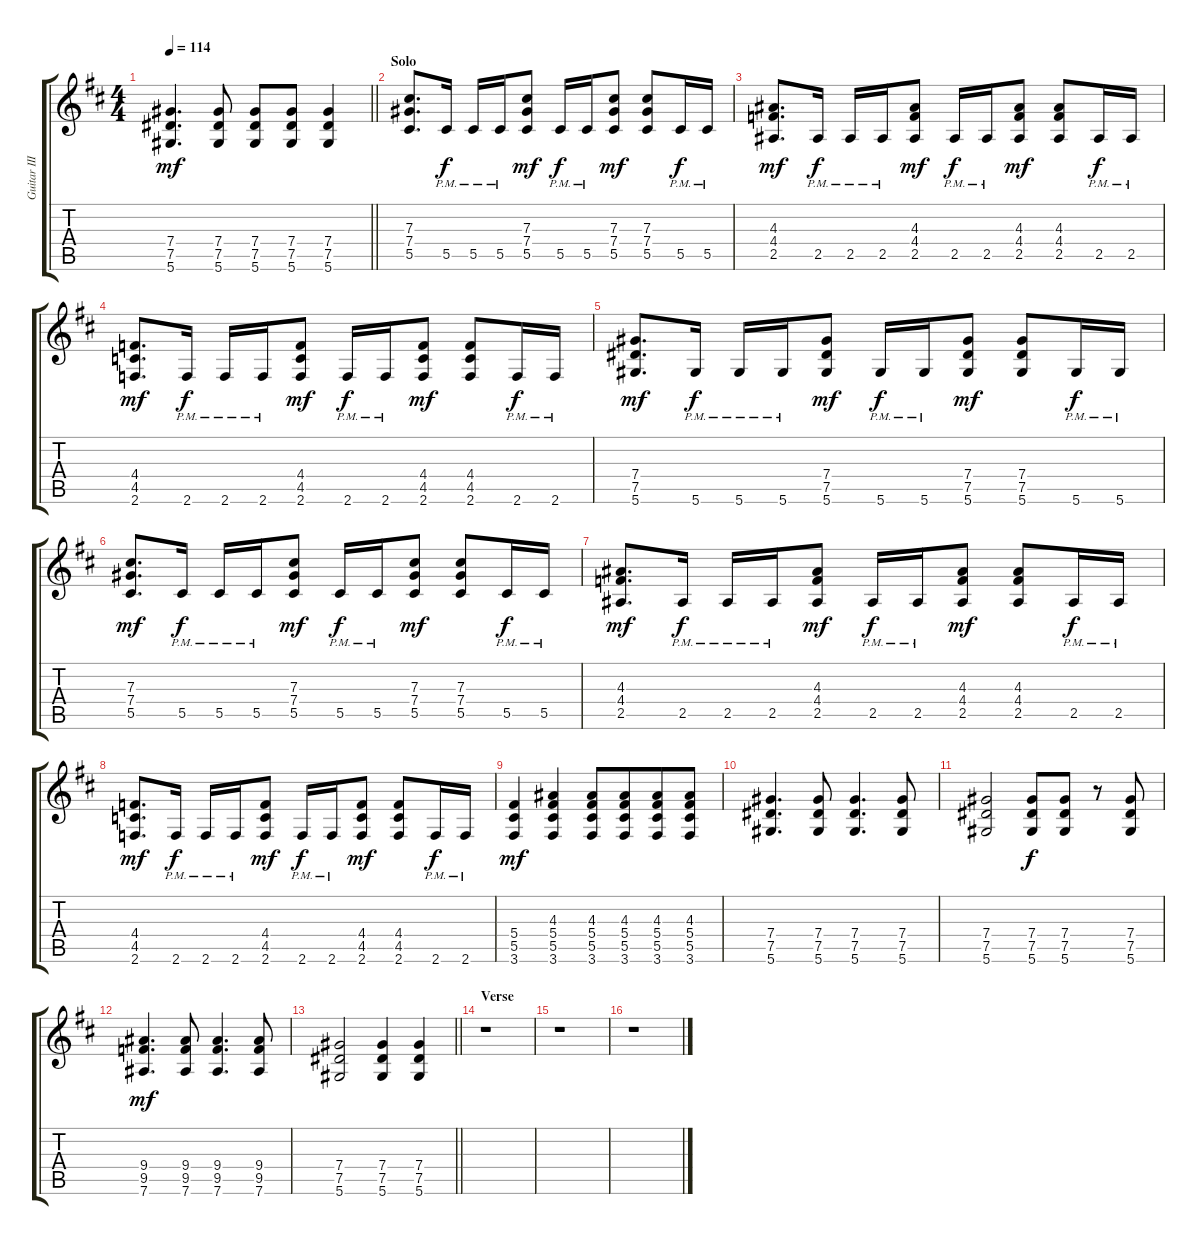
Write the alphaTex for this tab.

\track ("Guitar III" "Guitar III") {instrument distortionguitar}
\staff {score tabs}
\tuning (Eb4 Bb3 Gb3 Db3 Ab2 Eb2) {hide}
\ts (4 4)
\tempo 114
\clef g2
\barLineRight lightlight
\ks d
(7.4 7.5 5.6).4{d dy mf} (7.4 7.5 5.6).8 (7.4 7.5 5.6).8 (7.4 7.5 5.6).8 (7.4 7.5 5.6).4 |
\section ("" "Solo")
(7.3 7.4 5.5).8{d} 5.5{pm}.16{dy f} 5.5{pm}.16 5.5{pm}.16 (7.3 7.4 5.5).8{dy mf} 5.5{pm}.16{dy f} 5.5{pm}.16 (7.3 7.4 5.5).8{dy mf} (7.3 7.4 5.5).8 5.5{pm}.16{dy f} 5.5{pm}.16 |
(4.3 4.4 2.5).8{d dy mf} 2.5{pm}.16{dy f} 2.5{pm}.16 2.5{pm}.16 (4.3 4.4 2.5).8{dy mf} 2.5{pm}.16{dy f} 2.5{pm}.16 (4.3 4.4 2.5).8{dy mf} (4.3 4.4 2.5).8 2.5{pm}.16{dy f} 2.5{pm}.16 |
(4.4 4.5 2.6).8{d dy mf} 2.6{pm}.16{dy f} 2.6{pm}.16 2.6{pm}.16 (4.4 4.5 2.6).8{dy mf} 2.6{pm}.16{dy f} 2.6{pm}.16 (4.4 4.5 2.6).8{dy mf} (4.4 4.5 2.6).8 2.6{pm}.16{dy f} 2.6{pm}.16 |
(7.4 7.5 5.6).8{d dy mf} 5.6{pm}.16{dy f} 5.6{pm}.16 5.6{pm}.16 (7.4 7.5 5.6).8{dy mf} 5.6{pm}.16{dy f} 5.6{pm}.16 (7.4 7.5 5.6).8{dy mf} (7.4 7.5 5.6).8 5.6{pm}.16{dy f} 5.6{pm}.16 |
(7.3 7.4 5.5).8{d dy mf} 5.5{pm}.16{dy f} 5.5{pm}.16 5.5{pm}.16 (7.3 7.4 5.5).8{dy mf} 5.5{pm}.16{dy f} 5.5{pm}.16 (7.3 7.4 5.5).8{dy mf} (7.3 7.4 5.5).8 5.5{pm}.16{dy f} 5.5{pm}.16 |
(4.3 4.4 2.5).8{d dy mf} 2.5{pm}.16{dy f} 2.5{pm}.16 2.5{pm}.16 (4.3 4.4 2.5).8{dy mf} 2.5{pm}.16{dy f} 2.5{pm}.16 (4.3 4.4 2.5).8{dy mf} (4.3 4.4 2.5).8 2.5{pm}.16{dy f} 2.5{pm}.16 |
(4.4 4.5 2.6).8{d dy mf} 2.6{pm}.16{dy f} 2.6{pm}.16 2.6{pm}.16 (4.4 4.5 2.6).8{dy mf} 2.6{pm}.16{dy f} 2.6{pm}.16 (4.4 4.5 2.6).8{dy mf} (4.4 4.5 2.6).8 2.6{pm}.16{dy f} 2.6{pm}.16 |
(5.4 5.5 3.6).4{dy mf} (4.3 5.4 5.5 3.6).4 (4.3 5.4 5.5 3.6).8 (4.3 5.4 5.5 3.6).8{beam merge} (4.3 5.4 5.5 3.6).8 (4.3 5.4 5.5 3.6).8 |
(7.4 7.5 5.6).4{d} (7.4 7.5 5.6).8 (7.4 7.5 5.6).4{d} (7.4 7.5 5.6).8 |
(7.4 7.5 5.6).2 (7.4 7.5 5.6).8{dy f} (7.4 7.5 5.6).8 r.8 (7.4 7.5 5.6).8 |
(9.4 9.5 7.6).4{d dy mf} (9.4 9.5 7.6).8 (9.4 9.5 7.6).4{d} (9.4 9.5 7.6).8 |
\barLineRight lightlight
(7.4 7.5 5.6).2 (7.4 7.5 5.6).4 (7.4 7.5 5.6).4 |
\section ("" "Verse")
r.1 |
r.1 |
r.1
